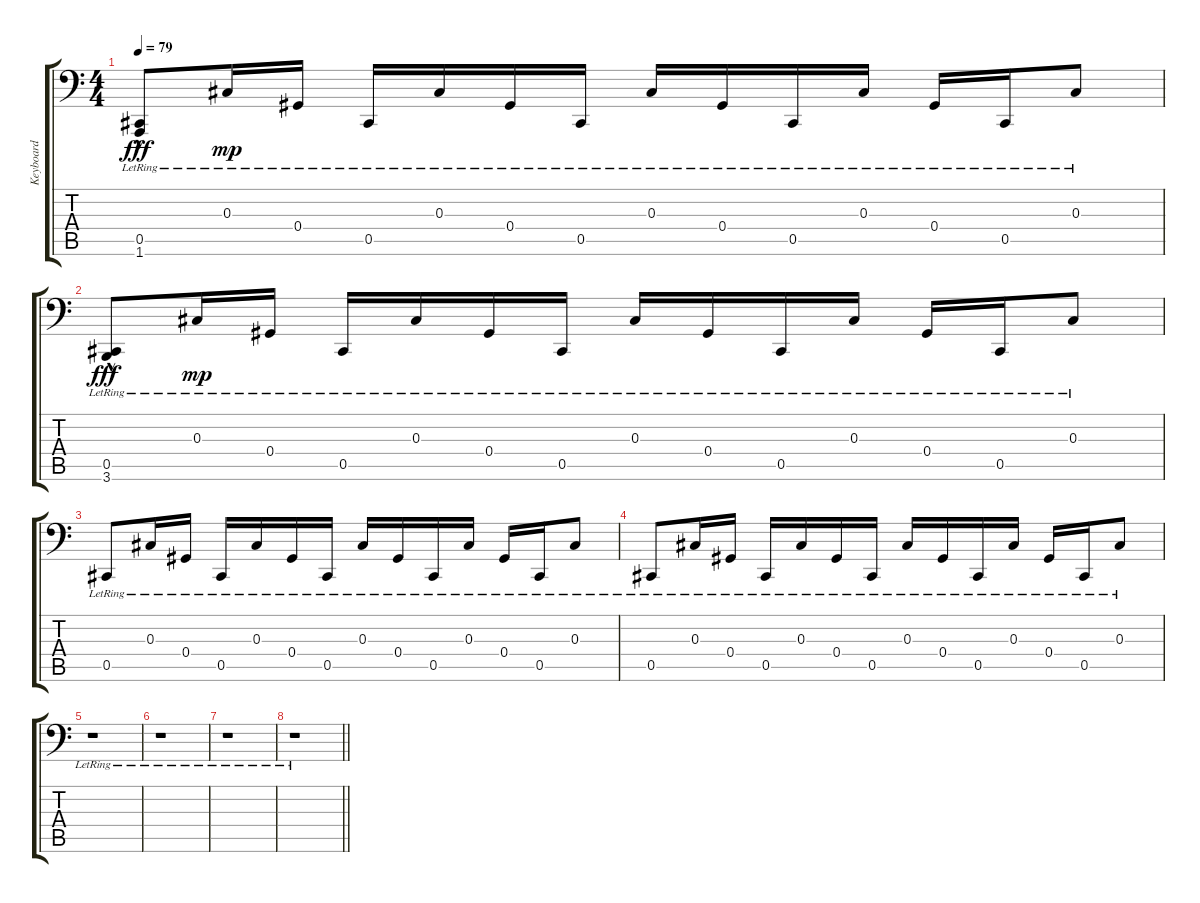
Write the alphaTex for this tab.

\track ("Keyboard" "Keyboard") {instrument pad3polysynth}
\staff {score tabs}
\tuning (Bb3 F3 Db3 Ab2 Db2 Ab1) {hide}
\ts (4 4)
\tempo 79
\clef f4
\ks c
(0.5{lr} 1.6{hac lr}).8{dy fff} 0.3{lr}.16{dy mp} 0.4{lr}.16 0.5{lr}.16 0.3{lr}.16 0.4{lr}.16 0.5{lr}.16 0.3{lr}.16 0.4{lr}.16 0.5{lr}.16 0.3{lr}.16 0.4{lr}.16 0.5{lr}.16 0.3{lr}.8 |
(0.5{lr} 3.6{hac lr}).8{dy fff} 0.3{lr}.16{dy mp} 0.4{lr}.16 0.5{lr}.16 0.3{lr}.16 0.4{lr}.16 0.5{lr}.16 0.3{lr}.16 0.4{lr}.16 0.5{lr}.16 0.3{lr}.16 0.4{lr}.16 0.5{lr}.16 0.3{lr}.8 |
0.5{lr}.8 0.3{lr}.16 0.4{lr}.16 0.5{lr}.16 0.3{lr}.16 0.4{lr}.16 0.5{lr}.16 0.3{lr}.16 0.4{lr}.16 0.5{lr}.16 0.3{lr}.16 0.4{lr}.16 0.5{lr}.16 0.3{lr}.8 |
0.5{lr}.8 0.3{lr}.16 0.4{lr}.16 0.5{lr}.16 0.3{lr}.16 0.4{lr}.16 0.5{lr}.16 0.3{lr}.16 0.4{lr}.16 0.5{lr}.16 0.3{lr}.16 0.4{lr}.16 0.5{lr}.16 0.3{lr}.8 |
r.1 |
r.1 |
r.1 |
\barLineRight lightlight
r.1
